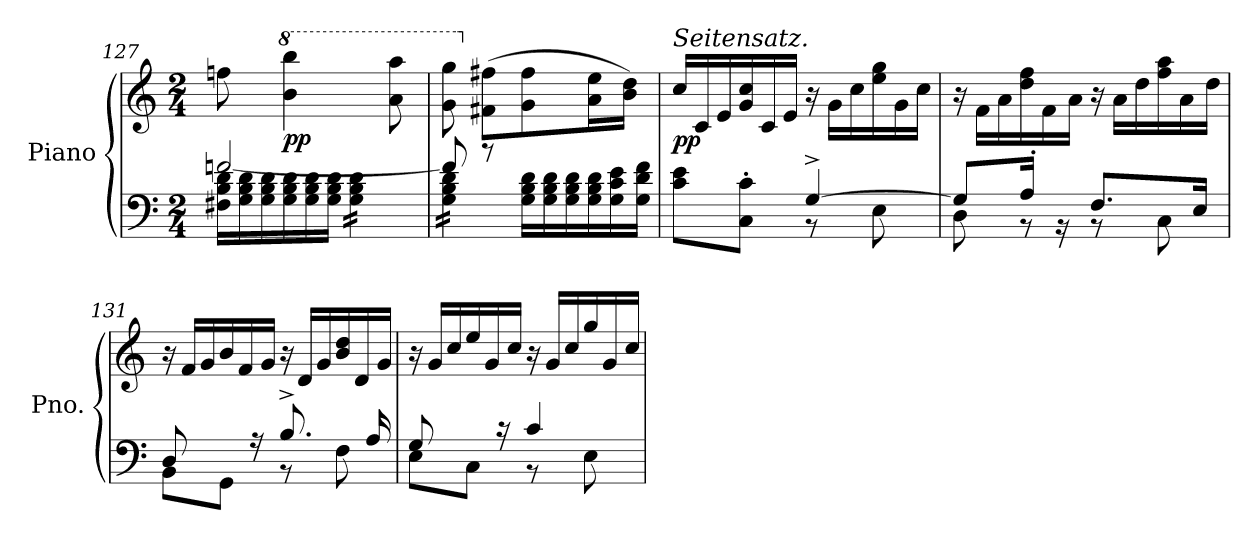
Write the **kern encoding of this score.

**kern	**kern	**dynam
*part1	*part1	*part1
*staff2	*staff1	*staff1/2
*I"Piano	*	*
*I'Pno.	*	*
!!LO:LB:g=z
*clefF4	*clefG2	*
*k[]	*k[]	*
*M2/4	*M2/4	*
*Xtuplet	*	*
=127	=127	=127
*^	*	*
24F#X\ 24B\ 24d\LL	[2fn/	8ffn\	.
24G\ 24B\ 24d\	.	.	.
24G\ 24B\ 24d\	.	.	.
*	*	*8va	*
!	!	!	!LO:DY:b
24G\ 24B\ 24d\	.	4bb\ 4bbb\	pp
24G\ 24B\ 24d\	.	.	.
24G\ 24B\ 24d\JJ	.	.	.
*tremolo	*	*	*
16G\ 16B\ 16d\LL	.	.	.
16G\ 16B\ 16d\	.	.	.
16G\ 16B\ 16d\	.	8aa\ 8aaa\	.
16G\ 16B\ 16d\JJ	.	.	.
=128	=128	=128	=128
16G\ 16B\ 16d\LL	8f/]	8gg\ 8ggg\	.
16G\ 16B\ 16d\	.	.	.
*	*	*X8va	*
16G\ 16B\ 16d\	8rb	(>8f#X\ 8ff#X\L	.
16G\ 16B\ 16d\JJ	.	.	.
*Xtremolo	*	*	*
24G\ 24B\ 24d\LL	4ryy	8g\ 8ff#\	.
24G\ 24B\ 24d\	.	.	.
24G\ 24B\ 24d\	.	.	.
24G\ 24B\ 24d\	.	16a\ 16ee\L	.
24G\ 24c\ 24e\	.	.	.
.	.	16b\ 16dd\JJ)	.
24G\ 24d\ 24f\JJ	.	.	.
=129	=129	=129	=129
*	*	*Xtuplet	*
!	!	!LO:TX:a:i:t=Seitensatz.	!
!	!	!	!LO:DY:b
8c\ 8e\L	4ryy	24cc/LL	pp
.	.	24c/	.
.	.	24e/	.
8C\' 8c\'J	.	24g/ 24cc/	.
.	.	24c/	.
.	.	24e/JJ	.
[4G^/	8r	24r	.
.	.	24g\LL	.
.	.	24cc\	.
.	8E\	24ee\ 24gg\	.
.	.	24g\	.
.	.	24cc\JJ	.
=130	=130	=130	=130
8G/L]	8D\	24r	.
.	.	24f\LL	.
.	.	24a\	.
16A'/Jk	8r	24dd\ 24ff\	.
.	.	24f\	.
16rBB	.	.	.
.	.	24a\JJ	.
8.F/L	8r	24r	.
.	.	24a\LL	.
.	.	24dd\	.
.	8C\	24ff\ 24aa\	.
.	.	24a\	.
16E/Jk	.	.	.
.	.	24dd\JJ	.
!!LO:LB:g=z
=131	=131	=131	=131
*	*	*^	*
(<8D/L	8BB\L	24r	8ryy	.
.	.	24f/LL	.	.
.	.	24g/	.	.
16ryy	8GG\J	24b/	16d\Jk)	.
.	.	24f/	.	.
16r	.	.	4ryy	.
.	.	24g/JJ	.	.
8.B^/L	8r	24r	.	.
.	.	24d/LL	.	.
.	.	24g/	.	.
.	8F\	24b/ 24dd/	.	.
.	.	24d/	.	.
16A/Jk	.	.	16ryy	.
.	.	24g/JJ	.	.
=132	=132	=132	=132	=132
(<8G/L	8E\L	24r	8ryy	.
.	.	24g/LL	.	.
.	.	24cc/	.	.
16ryy	8C\J	24ee/	16e\Jk)	.
.	.	24g/	.	.
16r	.	.	4ryy	.
.	.	24cc/JJ	.	.
4c/	8r	24r	.	.
.	.	24g/LL	.	.
.	.	24cc/	.	.
.	8E\	24gg/	.	.
.	.	24g/	.	.
.	.	.	16ryy	.
.	.	24cc/JJ	.	.
*v	*v	*	*	*
*	*v	*v	*
=	=	=
*-	*-	*-
